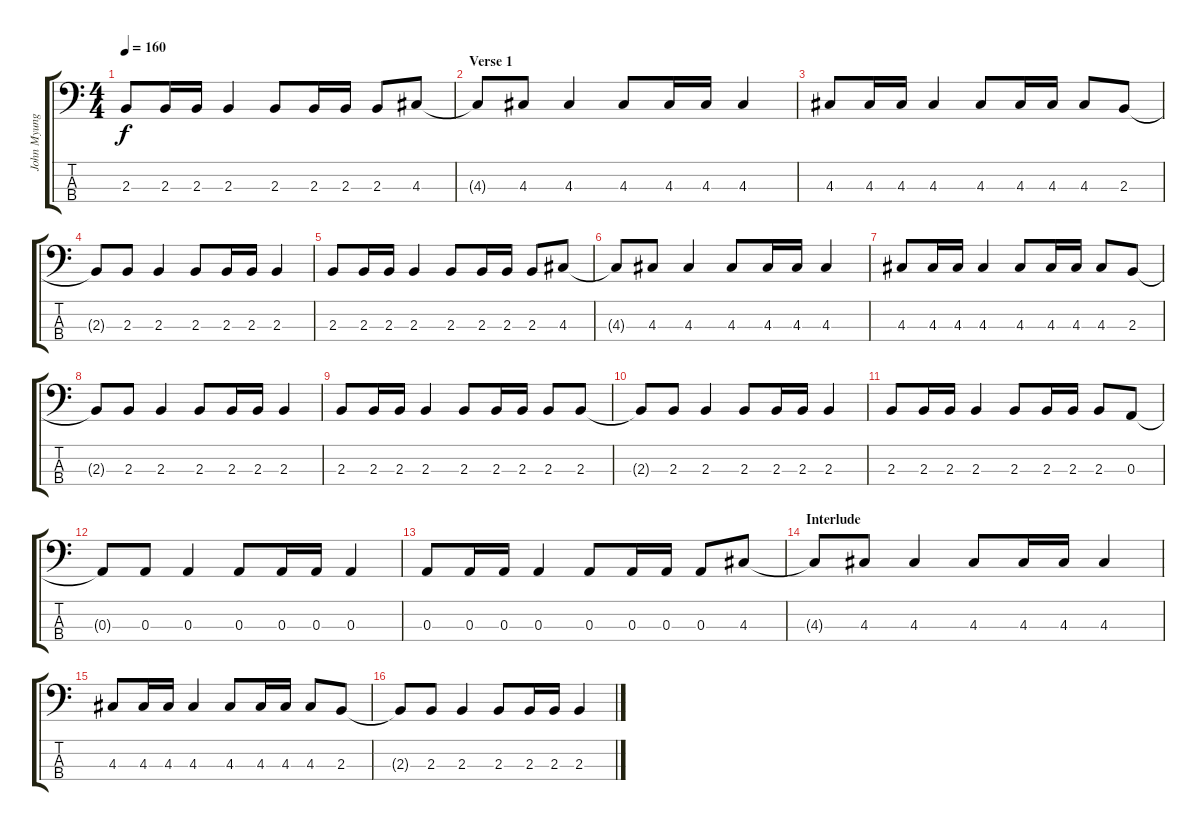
\track ("John Myung Bass Guitar" "John Myung") {instrument electricbassfinger}
\staff {score tabs}
\tuning (G2 D2 A1 E1) {hide}
\ts (4 4)
\tempo 160
\clef f4
\ks c
2.3.8{dy f} 2.3.16 2.3.16 2.3.4 2.3.8 2.3.16 2.3.16 2.3.8 4.3.8 |
\section ("" "Verse 1")
4.3{t}.8 4.3.8 4.3.4 4.3.8 4.3.16 4.3.16 4.3.4 |
4.3.8 4.3.16 4.3.16 4.3.4 4.3.8 4.3.16 4.3.16 4.3.8 2.3.8 |
2.3{t}.8 2.3.8 2.3.4 2.3.8 2.3.16 2.3.16 2.3.4 |
2.3.8 2.3.16 2.3.16 2.3.4 2.3.8 2.3.16 2.3.16 2.3.8 4.3.8 |
4.3{t}.8 4.3.8 4.3.4 4.3.8 4.3.16 4.3.16 4.3.4 |
4.3.8 4.3.16 4.3.16 4.3.4 4.3.8 4.3.16 4.3.16 4.3.8 2.3.8 |
2.3{t}.8 2.3.8 2.3.4 2.3.8 2.3.16 2.3.16 2.3.4 |
2.3.8 2.3.16 2.3.16 2.3.4 2.3.8 2.3.16 2.3.16 2.3.8 2.3.8 |
2.3{t}.8 2.3.8 2.3.4 2.3.8 2.3.16 2.3.16 2.3.4 |
2.3.8 2.3.16 2.3.16 2.3.4 2.3.8 2.3.16 2.3.16 2.3.8 0.3.8 |
0.3{t}.8 0.3.8 0.3.4 0.3.8 0.3.16 0.3.16 0.3.4 |
0.3.8 0.3.16 0.3.16 0.3.4 0.3.8 0.3.16 0.3.16 0.3.8 4.3.8 |
\section ("" "Interlude")
4.3{t}.8 4.3.8 4.3.4 4.3.8 4.3.16 4.3.16 4.3.4 |
4.3.8 4.3.16 4.3.16 4.3.4 4.3.8 4.3.16 4.3.16 4.3.8 2.3.8 |
2.3{t}.8 2.3.8 2.3.4 2.3.8 2.3.16 2.3.16 2.3.4
